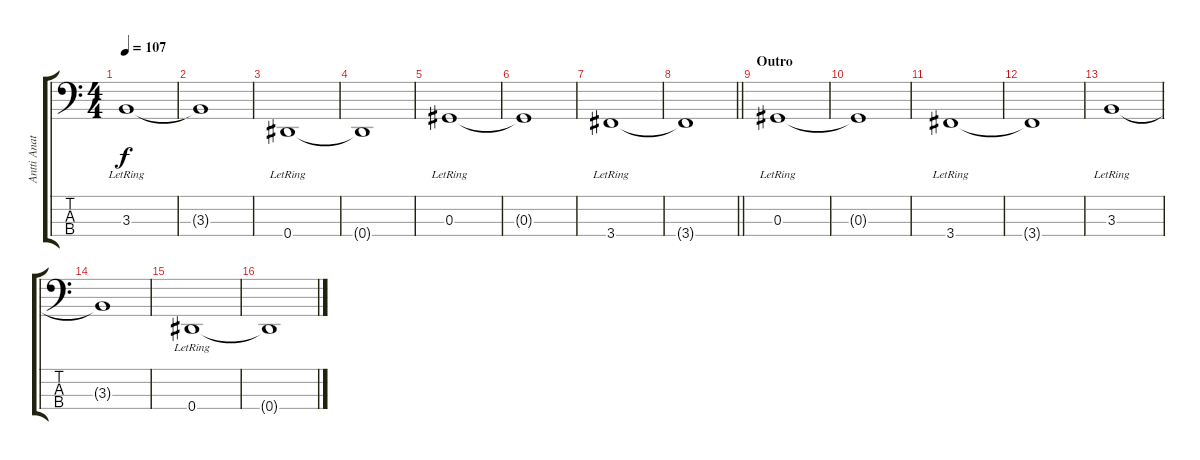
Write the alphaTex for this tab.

\track ("Antti Anathomy" "Antti Anat") {instrument electricbasspick}
\staff {score tabs}
\tuning (Gb2 Db2 Ab1 Eb1) {hide}
\ts (4 4)
\tempo 107
\clef f4
\ks c
3.3{lr}.1{dy f} |
3.3{t}.1 |
0.4{lr}.1 |
0.4{t}.1 |
0.3{lr}.1 |
0.3{t}.1 |
3.4{lr}.1 |
\barLineRight lightlight
3.4{t}.1 |
\section ("" "Outro")
0.3{lr}.1 |
0.3{t}.1 |
3.4{lr}.1 |
3.4{t}.1 |
3.3{lr}.1 |
3.3{t}.1 |
0.4{lr}.1 |
0.4{t}.1
